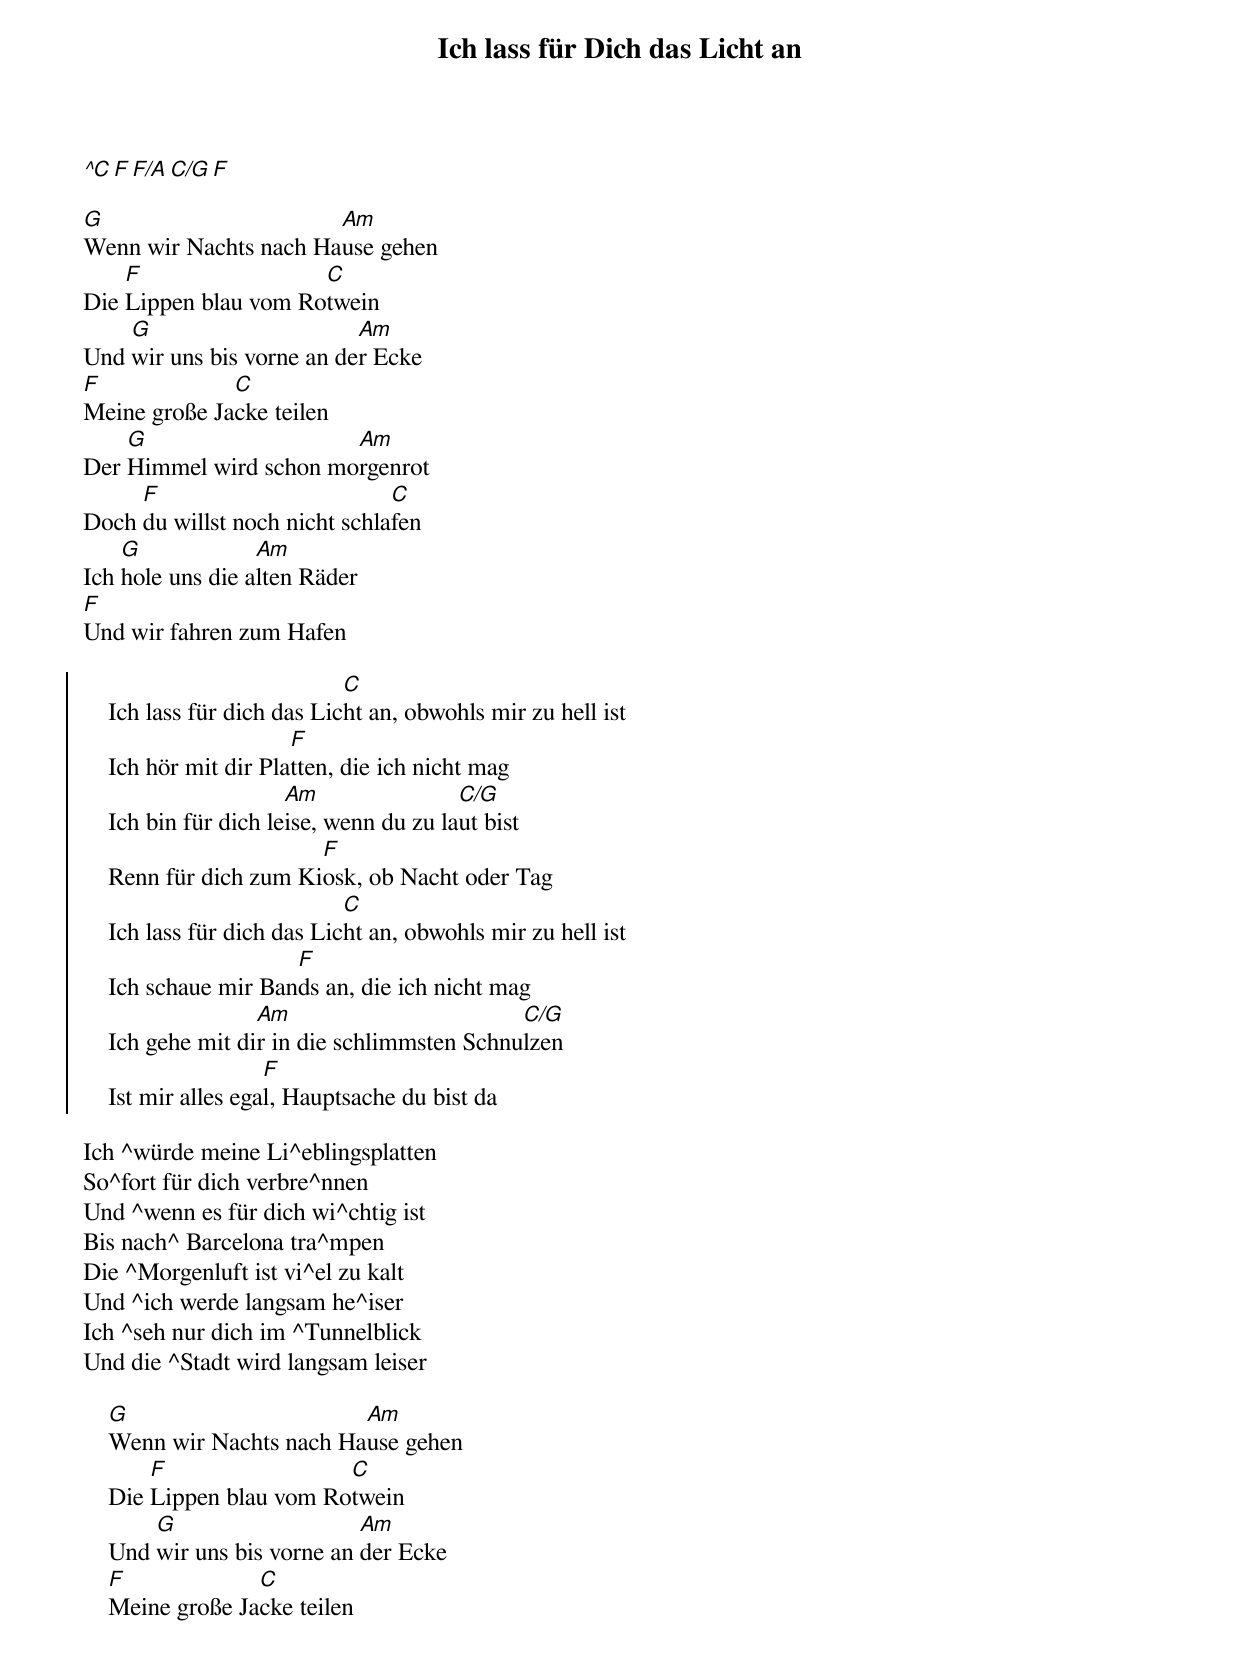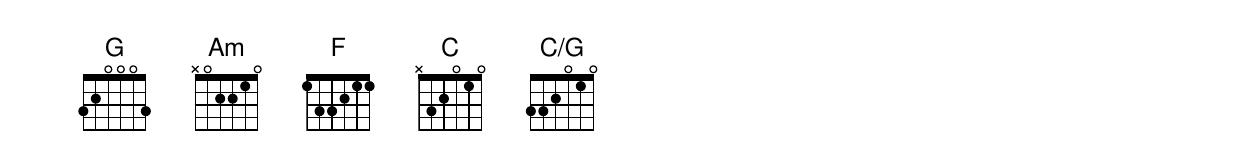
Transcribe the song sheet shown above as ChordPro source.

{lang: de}
{title: Ich lass für Dich das Licht an}
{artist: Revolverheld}

{define: F/A frets x 0 3 2 1 1}
{define: C/G frets 3 3 2 0 1 0}

[^C F F/A C/G F]

[G]Wenn wir Nachts nach Ha[Am]use gehen
Die [F]Lippen blau vom Ro[C]twein
Und [G]wir uns bis vorne an de[Am]r Ecke
[F]Meine große Ja[C]cke teilen
Der [G]Himmel wird schon mo[Am]rgenrot
Doch [F]du willst noch nicht schla[C]fen
Ich [G]hole uns die a[Am]lten Räder
[F]Und wir fahren zum Hafen

{soc}
    Ich lass für dich das Lic[C]ht an, obwohls mir zu hell ist
    Ich hör mit dir Pla[F]tten, die ich nicht mag
    Ich bin für dich le[Am]ise, wenn du zu la[C/G]ut bist
    Renn für dich zum Ki[F]osk, ob Nacht oder Tag
    Ich lass für dich das Lic[C]ht an, obwohls mir zu hell ist
    Ich schaue mir Ban[F]ds an, die ich nicht mag
    Ich gehe mit di[Am]r in die schlimmsten Schnu[C/G]lzen
    Ist mir alles ega[F]l, Hauptsache du bist da
{eoc}

Ich ^würde meine Li^eblingsplatten
So^fort für dich verbre^nnen
Und ^wenn es für dich wi^chtig ist
Bis nach^ Barcelona tra^mpen
Die ^Morgenluft ist vi^el zu kalt
Und ^ich werde langsam he^iser
Ich ^seh nur dich im ^Tunnelblick
Und die ^Stadt wird langsam leiser

{sob}
    [G]Wenn wir Nachts nach Ha[Am]use gehen
    Die [F]Lippen blau vom Ro[C]twein
    Und [G]wir uns bis vorne an [Am]der Ecke
    [F]Meine große Ja[C]cke teilen
{eob}
